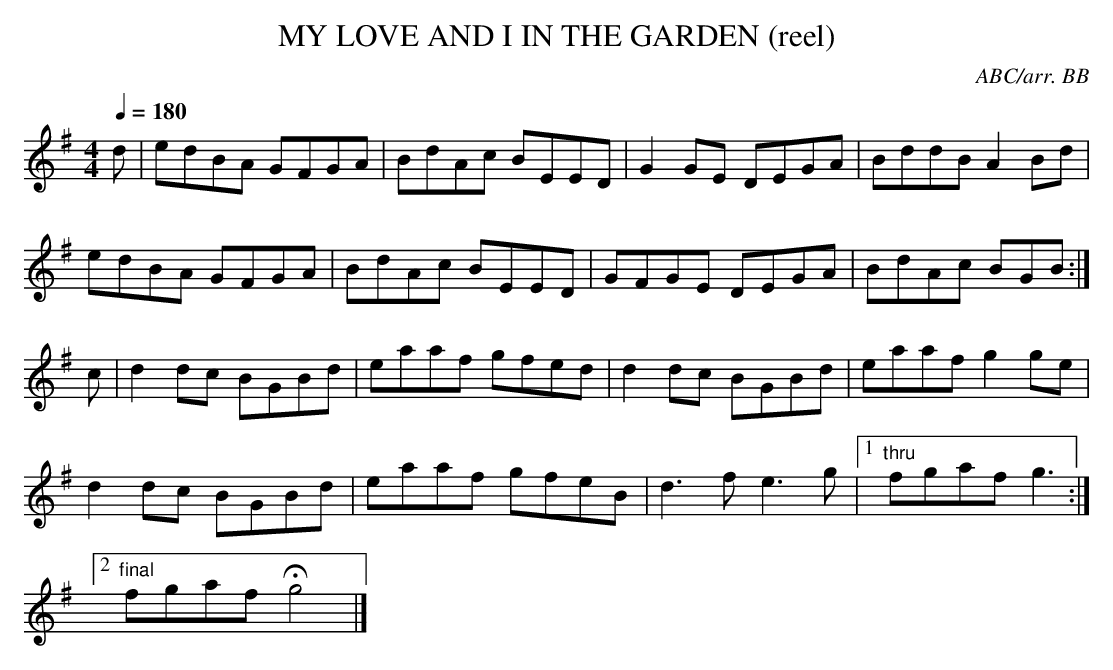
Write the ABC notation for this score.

X:1
T:MY LOVE AND I IN THE GARDEN (reel)
C:ABC/arr. BB
M:4/4
Q:1/4=180
L:1/8
K:G
d|edBA GFGA|BdAc BEED|G2 GE DEGA|BddB A2 Bd|
edBA GFGA|BdAc BEED|GFGE DEGA|BdAc BGB :|
c|d2 dc BGBd|eaaf gfed|d2 dc BGBd|eaaf g2 ge |
d2 dc BGBd|eaaf gfeB|d3f e3g|1 "thru"fgaf g3 :|
[2 "final"fgaf Hg4|]
